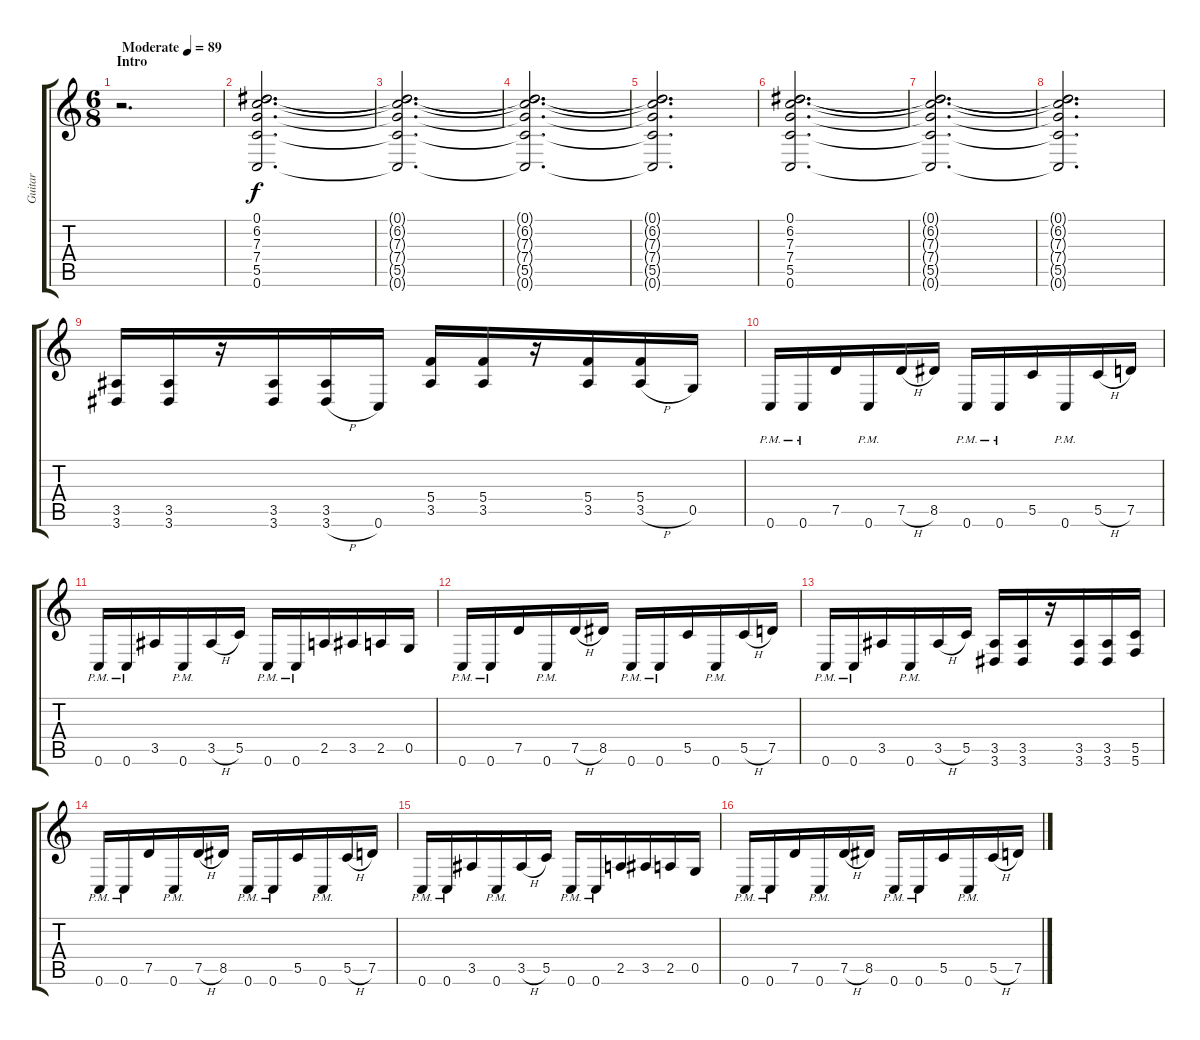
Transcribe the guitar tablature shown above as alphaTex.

\track ("Guitar" "Guitar") {instrument overdrivenguitar}
\staff {score tabs}
\tuning (D4 A3 F3 C3 G2 C2) {hide}
\ts (6 8)
\section ("" "Intro")
\tempo (89 "Moderate")
\clef g2
\ks c
r.2{d dy f instrument overdrivenguitar} |
(0.1 6.2 7.3 7.4 5.5 0.6).2{d} |
(0.1{t} 6.2{t} 7.3{t} 7.4{t} 5.5{t} 0.6{t}).2{d} |
(0.1{t} 6.2{t} 7.3{t} 7.4{t} 5.5{t} 0.6{t}).2{d} |
(0.1{t} 6.2{t} 7.3{t} 7.4{t} 5.5{t} 0.6{t}).2{d} |
(0.1 6.2 7.3 7.4 5.5 0.6).2{d} |
(0.1{t} 6.2{t} 7.3{t} 7.4{t} 5.5{t} 0.6{t}).2{d} |
(0.1{t} 6.2{t} 7.3{t} 7.4{t} 5.5{t} 0.6{t}).2{d} |
(3.5 3.6).16 (3.5 3.6).16 r.16 (3.5 3.6).16 (3.5 3.6{h}).16 0.6.16 (5.4 3.5).16 (5.4 3.5).16 r.16 (5.4 3.5).16 (5.4 3.5{h}).16 0.5.16 |
0.6{pm}.16 0.6{pm}.16 7.5.16 0.6{pm}.16 7.5{h}.16 8.5.16 0.6{pm}.16 0.6{pm}.16 5.5.16 0.6{pm}.16 5.5{h}.16 7.5.16 |
0.6{pm}.16 0.6{pm}.16 3.5.16 0.6{pm}.16 3.5{h}.16 5.5.16 0.6{pm}.16 0.6{pm}.16 2.5.16 3.5.16 2.5.16 0.5.16 |
0.6{pm}.16 0.6{pm}.16 7.5.16 0.6{pm}.16 7.5{h}.16 8.5.16 0.6{pm}.16 0.6{pm}.16 5.5.16 0.6{pm}.16 5.5{h}.16 7.5.16 |
0.6{pm}.16 0.6{pm}.16 3.5.16 0.6{pm}.16 3.5{h}.16 5.5.16 (3.5 3.6).16 (3.5 3.6).16 r.16 (3.5 3.6).16 (3.5 3.6).16 (5.5 5.6).16 |
0.6{pm}.16 0.6{pm}.16 7.5.16 0.6{pm}.16 7.5{h}.16 8.5.16 0.6{pm}.16 0.6{pm}.16 5.5.16 0.6{pm}.16 5.5{h}.16 7.5.16 |
0.6{pm}.16 0.6{pm}.16 3.5.16 0.6{pm}.16 3.5{h}.16 5.5.16 0.6{pm}.16 0.6{pm}.16 2.5.16 3.5.16 2.5.16 0.5.16 |
0.6{pm}.16 0.6{pm}.16 7.5.16 0.6{pm}.16 7.5{h}.16 8.5.16 0.6{pm}.16 0.6{pm}.16 5.5.16 0.6{pm}.16 5.5{h}.16 7.5.16
